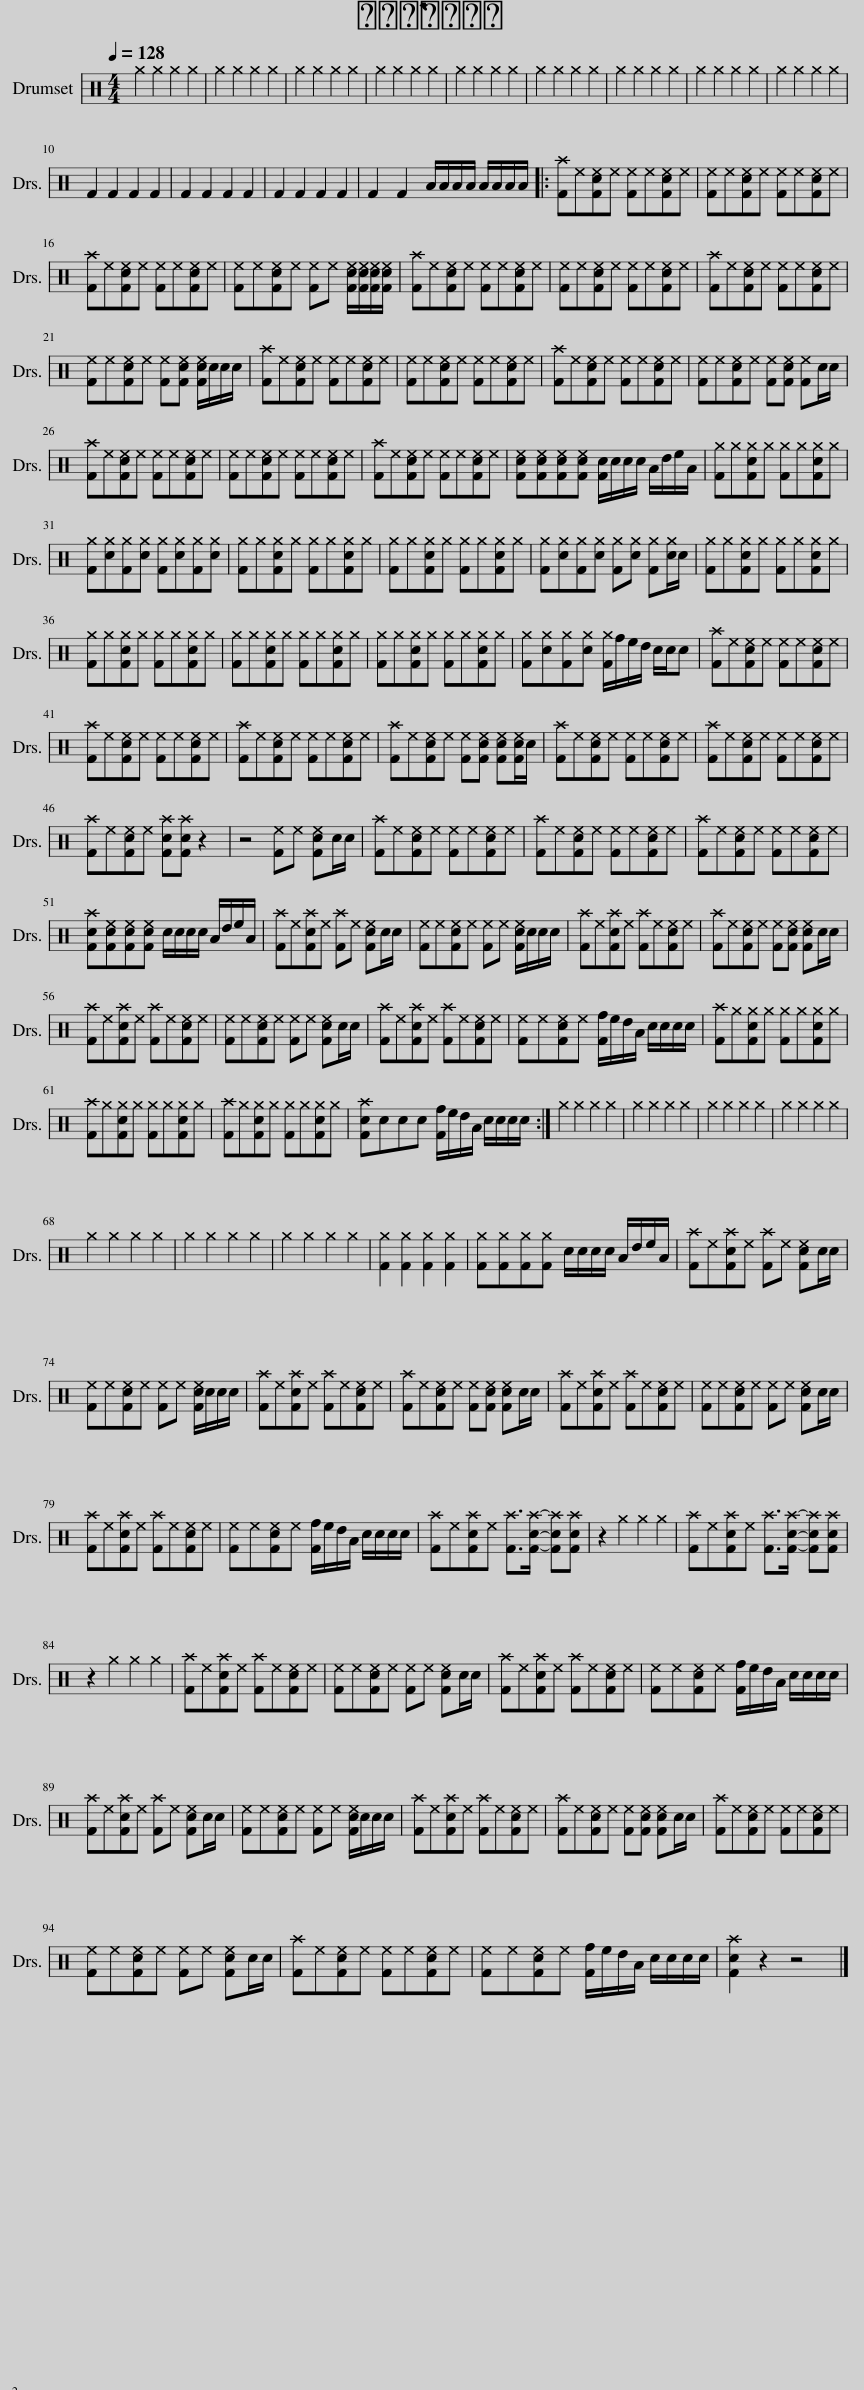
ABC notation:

X:1
%%score 1 { 2 | 3 } 4 5
L:1/8
Q:1/4=128
M:4/4
I:linebreak $
K:A
V:1 treble-8
V:2 treble
V:3 bass
V:4 bass transpose=-12
V:5 perc
K:none
V:1
 z8 | z8 | z8 | z8 | z8 | %5
 z8 | z8 | z8 | z8 |$ z8 | %10
 z8 | z8 | z8 |: F c2 B- B c2 A | F B2 A- A B3 |$ %15
 F B2 A- A B2 A | A F2 E- E C3 | F c2 B- B c2 A | F B2 A- A B3 | F B2 A- A B2 A |$ %20
 A F2 E- E F3 | f c'2 b- b c'2 a | f b2 a- a b3 | f b2 a- a b2 a | a f2 e- e c3 |$ %25
 f c'2 b- b c'2 a | f b2 a- a b3 | f b2 a- a b2 a | a f2 e- e f3 | z8 |$ %30
 z A z G z F z E | z8 | z8 | z c z B z A z F | z8 |$ %35
 z8 | z8 | z8 | z c z B z A z F | z8 |$ %40
 z8 | z8 | z8 | z8 | z8 |$ %45
 z8 | z8 | z8 | z8 | z8 |$ %50
 z8 | z8 | z8 | z8 | z8 |$ %55
 z8 | z8 | z8 | z8 | z8 |$ %60
 z8 | z8 | z8 :| z8 | z8 | %65
 z8 | z8 |$ z4 z4 | z8 | z8 | %70
 z8 | z8 | z8 |$ z8 | z8 | %75
 z8 | z8 | z8 |$ z8 | z8 | %80
 z8 | z8 | z8 |$ z8 | z8 | %85
 z8 | z8 | z8 |$ z8 | z8 | %90
 z8 | z8 | z8 |$ z8 | z8 | %95
 z8 | z8 |] %97
V:2
 z8 | [FAce]3/2 [FAce]/ z [FAce] z [FAce] z/ [FAce]3/2 | [CFAc]3/2 [CFAc]/ z [CFAc] z [CFAc] z/ [CFAc]3/2 | [EFBd]3/2 [EFBd]/ z [EFBd] z [EFBd] z/ [EFBd]3/2 | [FAc]3/2 [FAc]/ z [FAc] z [FAc] z/ [FAc]3/2 | %5
 [FAce]3/2 [FAce]/ z [FAce] z [FAce] z/ [FAce]3/2 | [CFAc]3/2 [CFAc]/ z [CFAc] z [CFAc] z/ [CFAc]3/2 | [EFBd]3/2 [EFBd]/ z [EFBd] z [EFBd] z/ [EFBd]3/2 | [FAc]3/2 [FAc]/ z [FAc] z [FAc] z/ [FAc]3/2 |$ F f2 f a3/2 f/- f2 | %10
 C c2 c g3/2 c/- c2 | F f2 f a3/2 f/- f2 | F f2 f c'3/2 f/- f2 |: F c2 B- B c2 A | F B2 A- A B3 |$ %15
 F B2 A- A B2 A | A F2 E- E C3 | F c2 B- B c2 A | F B2 A- A B3 | F B2 A- A B2 A |$ %20
 A F2 E- E F3 | F c2 B- B c2 A | F B2 A- A B3 | F B2 A- A B2 A | A F2 E- E C3 |$ %25
 F c2 B- B c2 A | F B2 A- A B3 | F B2 A- A B2 A | A F2 E- E F3 | z8 |$ %30
 z8 | z8 | z8 | z8 | z8 |$ %35
 z8 | z8 | z8 | z8 | [Ac] [FAc] z [FAc] z [FAc] [Ac] [FAc] |$ %40
 [Ac] [FAc] z [FAc] z [FAc] [Ac] [FAc] | [Bd] [FBd] z [FBd] z [FBd] [Bd] [FBd] | [ce] [Gce] z [Gce] z [Gce] z [Gce] | [Ac] [FAc] z [FAc] z [FAc] [Ac] [FAc] | [Bd] [FBd] z [FBd] z [FBd] [Bd] [FBd] |$ %45
 [Ac] [FAc] z [FAc] [EGBc]2 z2 | z4 [FAc] [FAc] z [Ac] | F f2 f a3/2 f/- f2 | C c2 c g3/2 c/- c2 | F f2 f a3/2 f/- f2 |$ %50
 F f2 f c'3/2 f/- f2 | [FAce]3/2 [FAce]/ z [FAce] z [FAce] z/ [FAce]3/2 | [CFAc]3/2 [CFAc]/ z [CFAc] z [CFAc] z/ [CFAc]3/2 | [EFBd]3/2 [EFBd]/ z [EFBd] z [EFBd] z/ [EFBd]3/2 | [FAc]3/2 [FAc]/ z [FAc] z [FAc] z/ [FAc]3/2 |$ %55
 [FAce]3/2 [FAce]/ z [FAce] z [FAce] z/ [FAce]3/2 | [CFAc]3/2 [CFAc]/ z [CFAc] z [CFAc] z/ [CFAc]3/2 | [EFBd]3/2 [EFBd]/ z [EFBd] z [EFBd] z/ [EFBd]3/2 | [FAc]3/2 [FAc]/ z [FAc] z [FAc] z/ [FAc]3/2 | F f2 f a3/2 f/- f2 |$ %60
 C c2 c g3/2 c/- c2 | F f2 f a3/2 f/- f2 | F f2 f c'3/2 f/- f2 :| C2 C3/2 C/ z B, B,2 | z C C2 B, C C2 | %65
 D2 D3/2 D/ z B, B,2 | z C C3/2 C/ B, C C2 |$ C2 C3/2 C/ z B, B,2 | z C C2 B, C C2 | D2 D3/2 D/ z B, B,2 | %70
 z C C3/2 C/ B, C C2 | z C C3/2 C/ B, C C2 | [FAce]3/2 [FAce]/ z [FAce] z [FAce] z/ [FAce]3/2 |$ [CFAc]3/2 [CFAc]/ z [CFAc] z [CFAc] z/ [CFAc]3/2 | [EFBd]3/2 [EFBd]/ z [EFBd] z [EFBd] z/ [EFBd]3/2 | %75
 [FAc]3/2 [FAc]/ z [FAc] z [FAc] z/ [FAc]3/2 | [FAce]3/2 [FAce]/ z [FAce] z [FAce] z/ [FAce]3/2 | [CFAc]3/2 [CFAc]/ z [CFAc] z [CFAc] z/ [CFAc]3/2 |$ [EFBd]3/2 [EFBd]/ z [EFBd] z [EFBd] z/ [EFBd]3/2 | [FAc]3/2 [FAc]/ z [FAc] z [FAc] z/ [FAc]3/2 | %80
 z8 | z8 | z8 |$ z8 | z8 | %85
 z8 | z8 | z8 |$ [FAce]3/2 [FAce]/ z [FAce] z [FAce] z/ [FAce]3/2 | [CFAc]3/2 [CFAc]/ z [CFAc] z [CFAc] z/ [CFAc]3/2 | %90
 [EFBd]3/2 [EFBd]/ z [EFBd] z [EFBd] z/ [EFBd]3/2 | [FAc]3/2 [FAc]/ z [FAc] z [FAc] z/ [FAc]3/2 | F f2 f a3/2 f/- f2 |$ C c2 c g3/2 c/- c2 | F f2 f a3/2 f/- f2 | %95
 F f2 f c'3/2 f/- f2 | f2 z2 z4 |] %97
V:3
 z8 | z8 | z8 | z8 | z8 | %5
 z8 | z8 | z8 | z8 |$ z F,, z F,, z F,, z F,, | %10
 z C, z C, z C, z C, | z F,, z F,, z F,, z F,, | z F,, z F,, z F,, z F,, |: z F, z F, z F, z F, | z B,, z B,, z B,, z B,, |$ %15
 z F, z F, z F, z F, | z C, z C, z C, z C, | z F, z F, z F, z F, | z B,, z B,, z B,, z B,, | z F, z F, z F, z F, |$ %20
 z E, z E, z F, z F, | z F, z F, z F, z F, | z B,, z B,, z B,, z B,, | z F, z F, z F, z F, | z C, z C, z C, z C, |$ %25
 z F, z F, z F, z F, | z B,, z B,, z B,, z B,, | z F, z F, z F, z F, | z E, z E, z F, z F, | z8 |$ %30
 z8 | z8 | z8 | z8 | z8 |$ %35
 z8 | z8 | z8 | z8 | F, F, z F, z F, F, F, |$ %40
 F, F, z F, z F, F, F, | F, B,, z B,, z B,, F, B,, | G, C, z C, z C, z C, | F, F, z F, z F, F, F, | F, B,, z B,, z B,, F, B,, |$ %45
 F, E, z E, E, C, z2 | z4 E, E, F, F | z F,, z F,, z F,, z F,, | z C, z C, z C, z C, | z F,, z F,, z F,, z F,, |$ %50
 z F,, z F,, z F,, z F,, | z8 | z8 | z8 | z8 |$ %55
 z8 | z8 | z8 | z8 | z F,, z F,, z F,, z F,, |$ %60
 z C, z C, z C, z C, | z F,, z F,, z F,, z F,, | z F,, z F,, z F,, z F,, :| [F,A,]2 [F,A,]3/2 [F,A,]/ z [E,A,] [E,A,]2 | z [F,A,] [F,A,]2 [E,G,] [E,G,] [E,G,]2 | %65
 [F,B,]2 [F,B,]3/2 [F,B,]/ z [E,G,] [E,G,]2 | z [F,A,] [F,A,]3/2 [F,A,]/ [E,G,] [F,A,] [F,A,]2 |$ [F,A,]2 [F,A,]3/2 [F,A,]/ z [E,A,] [E,A,]2 | z [F,A,] [F,A,]2 [E,G,] [E,G,] [E,G,]2 | [G,B,]2 [G,B,]3/2 [G,B,]/ z [E,G,] [E,G,]2 | %70
 z [F,A,] [F,A,]3/2 [F,A,]/ [E,G,] [F,A,] [F,A,]2 | z [F,A,] [F,A,]3/2 [F,A,]/ [E,G,] [F,A,] [F,A,]2 | z8 |$ z8 | z8 | %75
 z8 | z8 | z8 |$ z8 | z8 | %80
 z8 | z8 | z8 |$ z8 | z8 | %85
 z8 | z8 | z8 |$ z8 | z8 | %90
 z8 | z8 | z F,, z F,, z F,, z F,, |$ z C, z C, z C, z C, | z F,, z F,, z F,, z F,, | %95
 z F,, z F,, z F,, z F,, | F,,2 z2 z4 |] %97
V:4
 z8 | z8 | z8 | z8 | z8 | %5
 z8 | z8 | z8 | z8 |$ z8 | %10
 z8 | z8 | z8 |: z F,, z F,, z F,, z F,, | z B,, z B,, z B,, z B,, |$ %15
 z F,, z F,, z F,, z F,, | z C, z C, z C, z C, | z F,, z F,, z F,, z F,, | z B,, z B,, z B,, z B,, | z F,, z F,, z F,, z F,, |$ %20
 z E,, z E,, z F,, z F,, | z F,, z F,, z F,, z F,, | z B,, z B,, z B,, z B,, | z F,, z F,, z F,, z F,, | z C, z C, z C, z C, |$ %25
 z F,, z F,, z F,, z F,, | z B,, z B,, z B,, z B,, | z F,, z F,, z F,, z F,, | z E,, z E,, z F,, z F,, | z F,, z F,, z F,, z F,, |$ %30
 z A,, z G,, z F,, z E,, | z B,, z B,, z B,, z B,, | z F,, z F,, z F,, z F,, | z C, z B,, z A,, z F,, | z B,, z B,, z B,, z B,, |$ %35
 z B,, z B,, z B,, z B,, | z F,, z F,, z F,, z F,, | z F,, z F,, z F,, z F,, | z C, z B,, z A,, z F,, | z F,, z F,, z F,, z F,, |$ %40
 z F,, z F,, z F,, z F,, | z B,, z B,, z B,, z B,, | z C, z C, z C, z C, | z F,, z F,, z F,, z F,, | z B,, z B,, z B,, z B,, |$ %45
 z F,, z F,, E, C, z z | z4 F,, F,, F,,2 | z F,, z F,, z F,, z F,, | z C, z C, z C, z C, | z F,, z F,, z F,, z F,, |$ %50
 z F,, z F,, z F,, z F,, | z F,, z F,, z F,, z F,, | z F,, z F,, z F,, z F,, | z B,, z B,, z B,, z B,, | z E,, z E,, z F,, z F,, |$ %55
 z F,, z F,, z F,, z F,, | z F,, z F,, z F,, z F,, | z B,, z B,, z B,, z B,, | z E,, z E,, z F,, z F,, | z F,, z F,, z F,, z F,, |$ %60
 z C, z C, z C, z C, | z F,, z F,, z F,, z F,, | z F,, z F,, z F,, z F,, :| z8 | z8 | %65
 z8 | z8 |$ z8 | z8 | z8 | %70
 z8 | z8 | z F,, z F,, z F,, z F,, |$ z F,, z F,, z F,, z F,, | z B,, z B,, z B,, z B,, | %75
 z E,, z E,, z F,, z F,, | z F,, z F,, z F,, z F,, | z F,, z F,, z F,, z F,, |$ z B,, z B,, z B,, z B,, | z E,, z E,, z F,, z F,, | %80
 z F,, z F,, F,,3/2 F,,/- F,, F,, | z8 | z B,, z B,, B,,3/2 B,,/- B,, B,, |$ z8 | z F,, z F,, z F,, z F,, | %85
 z F,, z F,, z F,, z F,, | z B,, z B,, z B,, z B,, | z E,, z E,, z F,, z F,, |$ z F,, z F,, z F,, z F,, | z F,, z F,, z F,, z F,, | %90
 z B,, z B,, z B,, z B,, | z E,, z E,, z F,, z F,, | z F,, z F,, z F,, z F,, |$ z C, z C, z C, z C, | z F,, z F,, z F,, z F,, | %95
 z F,, z F,, z F,, z F,, | F,,2 z2 z4 |] %97
V:5
[K:C] ^g2 ^g2 ^g2 ^g2 | ^g2 ^g2 ^g2 ^g2 | ^g2 ^g2 ^g2 ^g2 | ^g2 ^g2 ^g2 ^g2 | ^g2 ^g2 ^g2 ^g2 | %5
 ^g2 ^g2 ^g2 ^g2 | ^g2 ^g2 ^g2 ^g2 | ^g2 ^g2 ^g2 ^g2 | ^g2 ^g2 ^g2 ^g2 |$ F2 F2 F2 F2 | %10
 F2 F2 F2 F2 | F2 F2 F2 F2 | F2 F2 A/A/A/A/ A/A/A/A/ |: [F^a]^e[Fc^e]^e [F^e]^e[Fc^e]^e | [F^e]^e[Fc^e]^e [F^e]^e[Fc^e]^e |$ %15
 [F^a]^e[Fc^e]^e [F^e]^e[Fc^e]^e | [F^e]^e[Fc^e]^e [F^e]^e [Fc^e]/[Fc^e]/[Fc^e]/[Fc^e]/ | [F^a]^e[Fc^e]^e [F^e]^e[Fc^e]^e | [F^e]^e[Fc^e]^e [F^e]^e[Fc^e]^e | [F^a]^e[Fc^e]^e [F^e]^e[Fc^e]^e |$ %20
 [F^e]^e[Fc^e]^e [F^e][Fc^e] [Fc^e]/c/c/c/ | [F^a]^e[Fc^e]^e [F^e]^e[Fc^e]^e | [F^e]^e[Fc^e]^e [F^e]^e[Fc^e]^e | [F^a]^e[Fc^e]^e [F^e]^e[Fc^e]^e | [F^e]^e[Fc^e]^e [F^e][Fc^e] [F^e]c/c/ |$ %25
 [F^a]^e[Fc^e]^e [F^e]^e[Fc^e]^e | [F^e]^e[Fc^e]^e [F^e]^e[Fc^e]^e | [F^a]^e[Fc^e]^e [F^e]^e[Fc^e]^e | [Fc^e][Fc^e][Fc^e][Fc^e] [Fc]/c/c/c/ A/d/e/A/ | [F^g]^g[Fc^g]^g [F^g]^g[Fc^g]^g |$ %30
 [F^g][c^g][F^g][c^g] [F^g][c^g][F^g][c^g] | [F^g]^g[Fc^g]^g [F^g]^g[Fc^g]^g | [F^g]^g[Fc^g]^g [F^g]^g[Fc^g]^g | [F^g][c^g][F^g][c^g] [F^g][c^g] [F^g][c^g]/c/ | [F^g]^g[Fc^g]^g [F^g]^g[Fc^g]^g |$ %35
 [F^g]^g[Fc^g]^g [F^g]^g[Fc^g]^g | [F^g]^g[Fc^g]^g [F^g]^g[Fc^g]^g | [F^g]^g[Fc^g]^g [F^g]^g[Fc^g]^g | [F^g][c^g][F^g][c^g] [F^g]/f/e/d/ c/c/c | [F^a]^e[Fc^e]^e [F^e]^e[Fc^e]^e |$ %40
 [F^a]^e[Fc^e]^e [F^e]^e[Fc^e]^e | [F^a]^e[Fc^e]^e [F^e]^e[Fc^e]^e | [F^a]^e[Fc^e]^e [F^e][Fc^e] [Fc^e][Fc^e]/c/ | [F^a]^e[Fc^e]^e [F^e]^e[Fc^e]^e | [F^a]^e[Fc^e]^e [F^e]^e[Fc^e]^e |$ %45
 [F^a]^e[Fc^e]^e [Fc^a][Fc^a] z2 | z4 [F^e]^e [Fc^e]c/c/ | [F^a]^e[Fc^e]^e [F^e]^e[Fc^e]^e | [F^a]^e[Fc^e]^e [F^e]^e[Fc^e]^e | [F^a]^e[Fc^e]^e [F^e]^e[Fc^e]^e |$ %50
 [Fc^a][Fc^e][Fc^e][Fc^e] c/c/c/c/ A/d/e/A/ | [F^a]^e[Fc^a]^e [F^a]^e [Fc^e]c/c/ | [F^e]^e[Fc^e]^e [F^e]^e [Fc^e]/c/c/c/ | [F^a]^e[Fc^a]^e [F^a]^e[Fc^e]^e | [F^a]^e[Fc^e]^e [F^e][Fc^e] [Fc^e]c/c/ |$ %55
 [F^a]^e[Fc^a]^e [F^a]^e[Fc^e]^e | [F^e]^e[Fc^e]^e [F^e]^e [Fc^e]c/c/ | [F^a]^e[Fc^a]^e [F^a]^e[Fc^e]^e | [F^e]^e[Fc^e]^e [Ff]/e/d/A/ c/c/c/c/ | [F^a]^g[Fc^g]^g [F^g]^g[Fc^g]^g |$ %60
 [F^a]^g[Fc^g]^g [F^g]^g[Fc^g]^g | [F^a]^g[Fc^g]^g [F^g]^g[Fc^g]^g | [Fc^a]ccc [Ff]/e/d/A/ c/c/c/c/ :| ^g2 ^g2 ^g2 ^g2 | ^g2 ^g2 ^g2 ^g2 | %65
 ^g2 ^g2 ^g2 ^g2 | ^g2 ^g2 ^g2 ^g2 |$ ^g2 ^g2 ^g2 ^g2 | ^g2 ^g2 ^g2 ^g2 | ^g2 ^g2 ^g2 ^g2 | %70
 [F^g]2 [F^g]2 [F^g]2 [F^g]2 | [F^g][F^g][F^g][F^g] c/c/c/c/ A/d/e/A/ | [F^a]^e[Fc^a]^e [F^a]^e [Fc^e]c/c/ |$ [F^e]^e[Fc^e]^e [F^e]^e [Fc^e]/c/c/c/ | [F^a]^e[Fc^a]^e [F^a]^e[Fc^e]^e | %75
 [F^a]^e[Fc^e]^e [F^e][Fc^e] [Fc^e]c/c/ | [F^a]^e[Fc^a]^e [F^a]^e[Fc^e]^e | [F^e]^e[Fc^e]^e [F^e]^e [Fc^e]c/c/ |$ [F^a]^e[Fc^a]^e [F^a]^e[Fc^e]^e | [F^e]^e[Fc^e]^e [Ff]/e/d/A/ c/c/c/c/ | %80
 [F^a]^e[Fc^a]^e [F^a]>[Fc^a]- [Fc^a][Fc^a] | z2 ^g2 ^g2 ^g2 | [F^a]^e[Fc^a]^e [F^a]>[Fc^a]- [Fc^a][Fc^a] |$ z2 ^g2 ^g2 ^g2 | [F^a]^e[Fc^a]^e [F^a]^e[Fc^e]^e | %85
 [F^e]^e[Fc^e]^e [F^e]^e [Fc^e]c/c/ | [F^a]^e[Fc^a]^e [F^a]^e[Fc^e]^e | [F^e]^e[Fc^e]^e [Ff]/e/d/A/ c/c/c/c/ |$ [F^a]^e[Fc^a]^e [F^a]^e [Fc^e]c/c/ | [F^e]^e[Fc^e]^e [F^e]^e [Fc^e]/c/c/c/ | %90
 [F^a]^e[Fc^a]^e [F^a]^e[Fc^e]^e | [F^a]^e[Fc^e]^e [F^e][Fc^e] [Fc^e]c/c/ | [F^a]^e[Fc^e]^e [F^e]^e[Fc^e]^e |$ [F^e]^e[Fc^e]^e [F^e]^e [Fc^e]c/c/ | [F^a]^e[Fc^e]^e [F^e]^e[Fc^e]^e | %95
 [F^e]^e[Fc^e]^e [Ff]/e/d/A/ c/c/c/c/ | [Fc^a]2 z2 z4 |] %97
